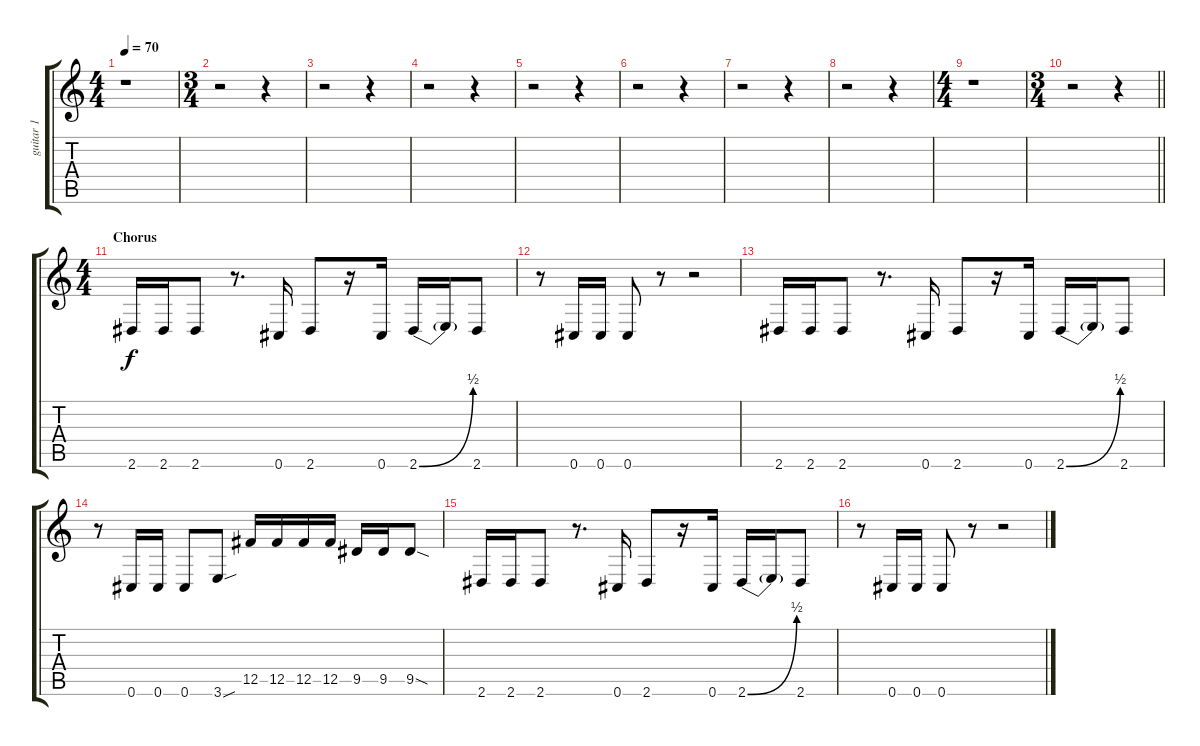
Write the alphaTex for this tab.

\track ("guitar 1" "guitar 1") {instrument distortionguitar}
\staff {score tabs}
\tuning (Db4 Ab3 E3 B2 Gb2 Db2) {hide}
\ts (4 4)
\tempo 70
\clef g2
\ks c
r.1{dy f} |
\ts (3 4)
r.2 r.4 |
r.2 r.4 |
r.2 r.4 |
r.2 r.4 |
r.2 r.4 |
r.2 r.4 |
r.2 r.4 |
\ts (4 4)
r.1 |
\ts (3 4)
\barLineRight lightlight
r.2 r.4 |
\ts (4 4)
\section ("" "Chorus")
2.6.16 2.6.16 2.6.8 r.8{d} 0.6.16 2.6.8 r.16 0.6.16 2.6{be (bend 0 0 60 2)}.16 2.6{t}.16 2.6.8 |
r.8 0.6.16 0.6.16 0.6.8 r.8 r.2 |
2.6.16 2.6.16 2.6.8 r.8{d} 0.6.16 2.6.8 r.16 0.6.16 2.6{be (bend 0 0 60 2)}.16 2.6{t}.16 2.6.8 |
r.8 0.6.16 0.6.16 0.6.8 3.6{sou}.8 12.5.16 12.5.16 12.5.16 12.5.16 9.5.16 9.5.16 9.5{sod}.8 |
2.6.16 2.6.16 2.6.8 r.8{d} 0.6.16 2.6.8 r.16 0.6.16 2.6{be (bend 0 0 60 2)}.16 2.6{t}.16 2.6.8 |
r.8 0.6.16 0.6.16 0.6.8 r.8 r.2
